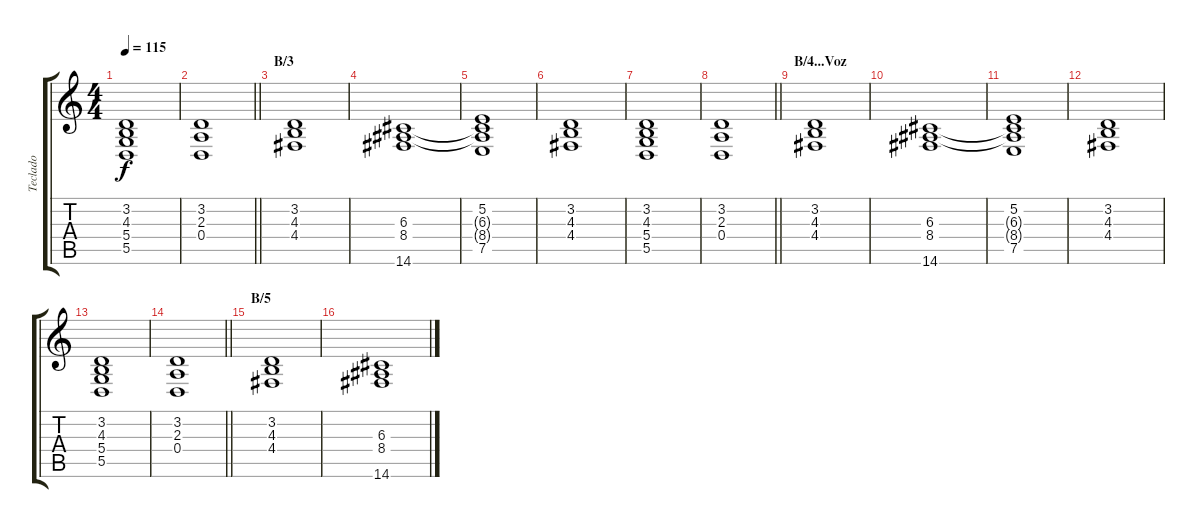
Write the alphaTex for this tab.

\track ("Teclado" "Teclado") {instrument stringensemble2}
\staff {score tabs}
\tuning (E4 B3 G3 D3 A2 E2) {hide}
\ts (4 4)
\tempo 115
\clef g2
\ks c
(3.2 4.3 5.4 5.5).1{dy f} |
\barLineRight lightlight
(3.2 2.3 0.4).1 |
\section ("" "B/3")
(3.2 4.3 4.4).1 |
(6.3 8.4 14.6).1 |
(5.2 6.3{t} 8.4{t} 7.5).1 |
(3.2 4.3 4.4).1 |
(3.2 4.3 5.4 5.5).1 |
\barLineRight lightlight
(3.2 2.3 0.4).1 |
\section ("" "B/4...Voz")
(3.2 4.3 4.4).1 |
(6.3 8.4 14.6).1 |
(5.2 6.3{t} 8.4{t} 7.5).1 |
(3.2 4.3 4.4).1 |
(3.2 4.3 5.4 5.5).1 |
\barLineRight lightlight
(3.2 2.3 0.4).1 |
\section ("" "B/5")
(3.2 4.3 4.4).1 |
(6.3 8.4 14.6).1
